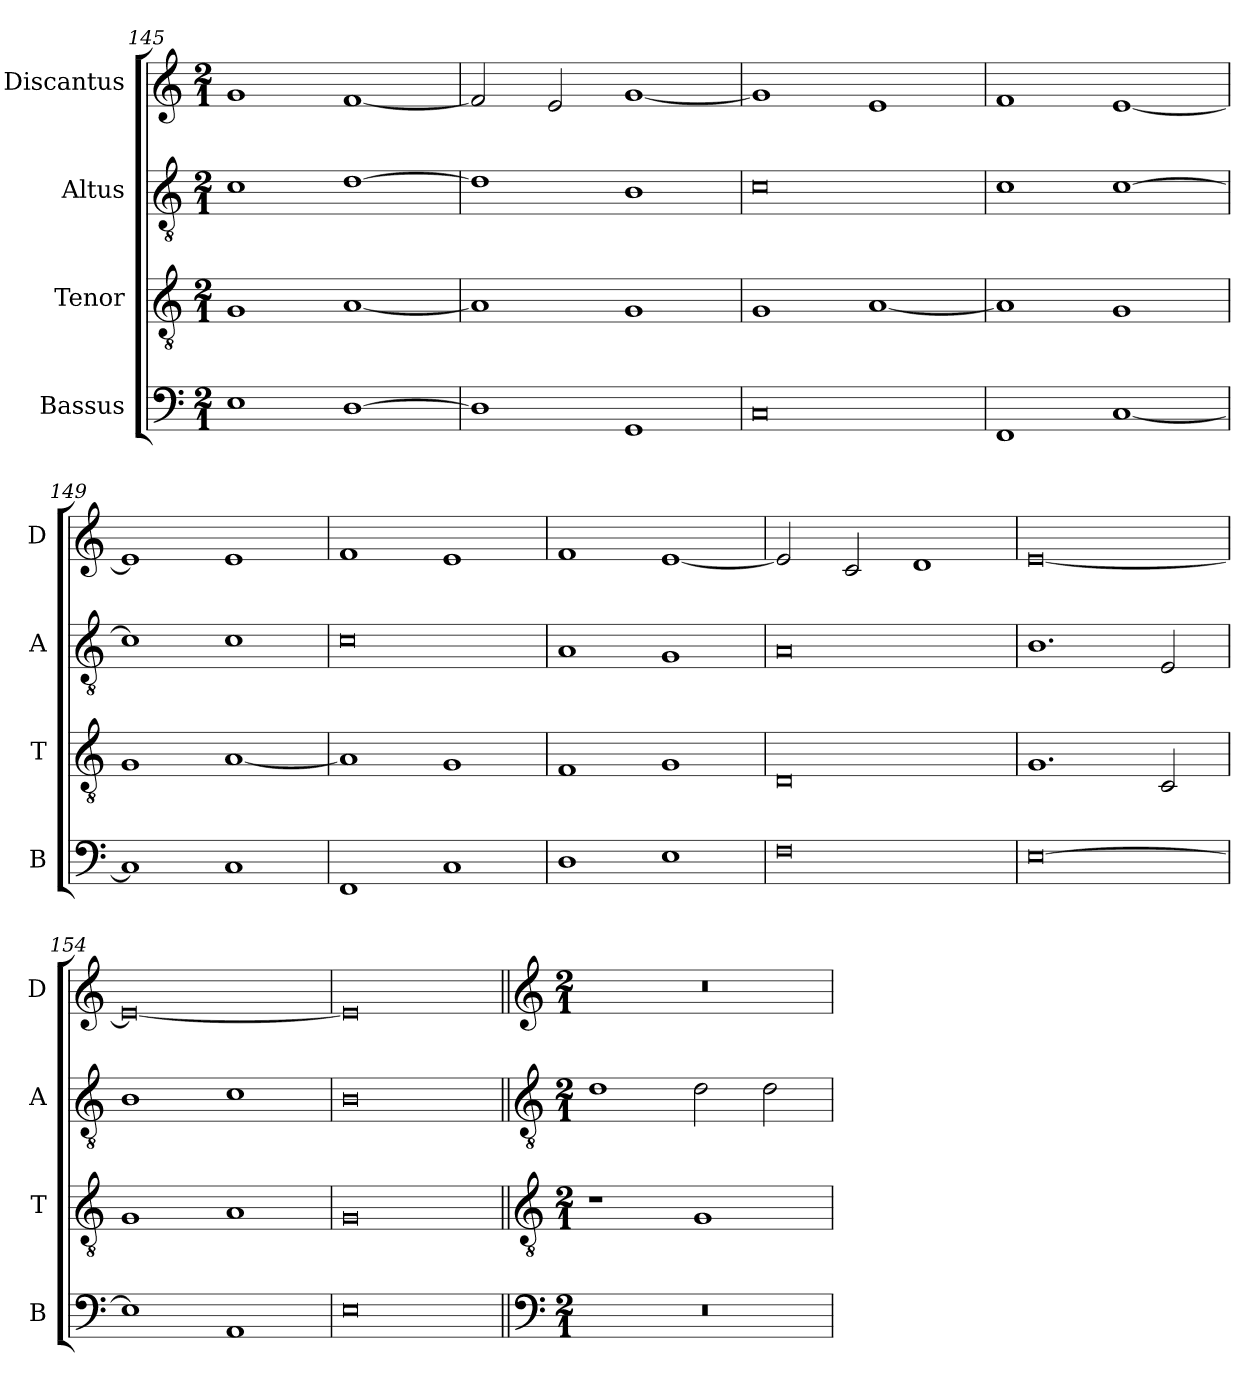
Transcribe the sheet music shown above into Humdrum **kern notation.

**kern	**kern	**kern	**kern
*part4	*part3	*part2	*part1
*staff4	*staff3	*staff2	*staff1
*I"Bassus	*I"Tenor	*I"Altus	*I"Discantus
*I'B	*I'T	*I'A	*I'D
*clefF4	*clefGv2	*clefGv2	*clefG2
*k[]	*k[]	*k[]	*k[]
*M2/1	*M2/1	*M2/1	*M2/1
=145	=145	=145	=145
1E	1G	1c	1g
[1D	[1A	[1d	[1f
=146	=146	=146	=146
1D]	1A]	1d]	2f/]
.	.	.	2e/
1GG	1G	1B	[1g
=147	=147	=147	=147
0C	1G	0c	1g]
.	[1A	.	1e
=148	=148	=148	=148
1FF	1A]	1c	1f
[1C	1G	[1c	[1e
=149	=149	=149	=149
1C]	1G	1c]	1e]
1C	[1A	1c	1e
=150	=150	=150	=150
1FF	1A]	0c	1f
1C	1G	.	1e
=151	=151	=151	=151
1D	1F	1A	1f
1E	1G	1G	[1e
=152	=152	=152	=152
0F	0D	0A	2e/]
.	.	.	2c/
.	.	.	1d
=153	=153	=153	=153
[0E	1.G	1.B	[0e
.	2C/	2E/	.
=154	=154	=154	=154
1E]	1G	1B	0e_
1AA	1A	1c	.
=155	=155	=155	=155
0E	0G	0B	0e]
!!LO:LB:g=z
=156||	=156||	=156||	=156||
*clefF4	*clefGv2	*clefGv2	*clefG2
*k[]	*k[]	*k[]	*k[]
*M2/1	*M2/1	*M2/1	*M2/1
0r	1r	1d	0r
.	1G	2d\	.
.	.	2d\	.
=	=	=	=
*-	*-	*-	*-
